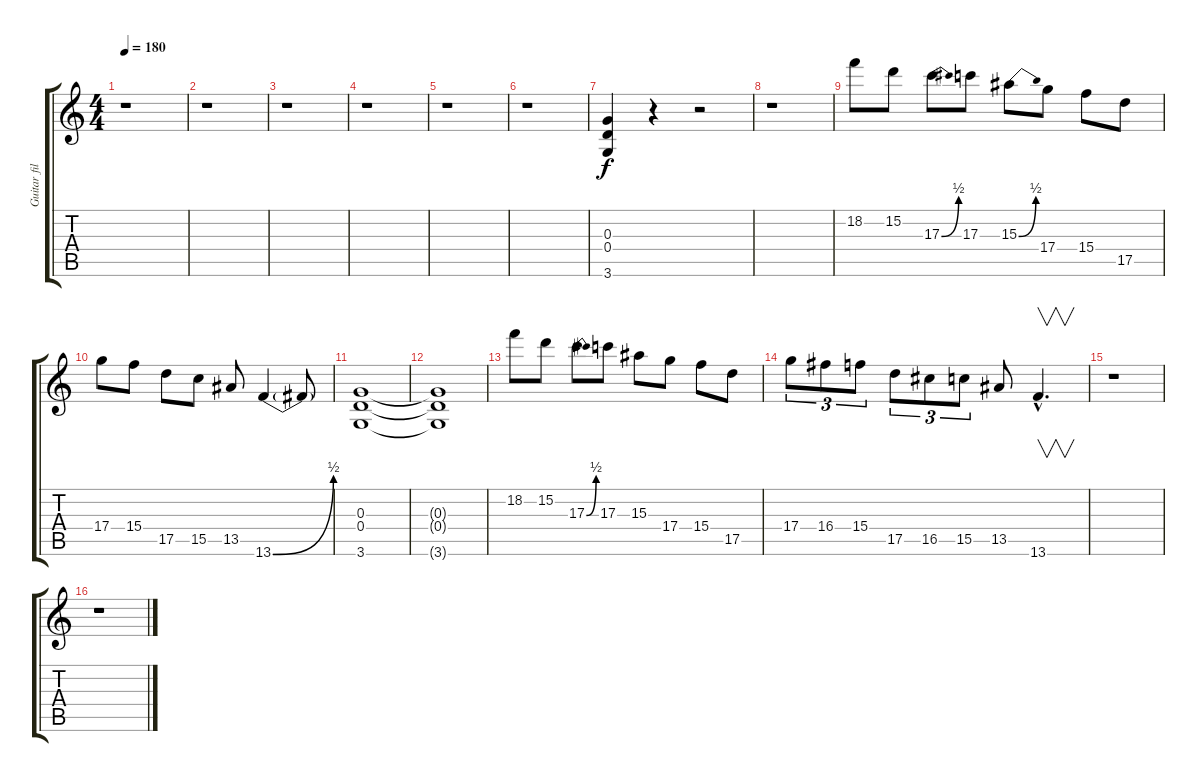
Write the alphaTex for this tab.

\track ("Guitar fills" "Guitar fil") {instrument distortionguitar}
\staff {score tabs}
\tuning (E4 B3 G3 D3 A2 E2) {hide}
\ts (4 4)
\tempo 180
\clef g2
\ks c
r.1{dy f} |
r.1 |
r.1 |
r.1 |
r.1 |
r.1 |
(0.3 0.4 3.6).4 r.4 r.2 |
r.1 |
18.2.8 15.2.8 17.3{be (bend 0 0 60 2)}.8 17.3.8 15.3{be (bend 0 0 60 2)}.8 17.4.8 15.4.8 17.5.8 |
17.4.8 15.4.8 17.5.8 15.5.8 13.5.8 13.6{be (bend 0 0 60 2)}.4 13.6{t}.8 |
(0.3 0.4 3.6).1 |
(0.3{t} 0.4{t} 3.6{t}).1 |
18.2.8 15.2.8 17.3{be (bend 0 0 60 2)}.8 17.3.8 15.3.8 17.4.8 15.4.8 17.5.8 |
17.4.8{tu (3 2)} 16.4.8{tu (3 2)} 15.4.8{tu (3 2)} 17.5.8{tu (3 2)} 16.5.8{tu (3 2)} 15.5.8{tu (3 2)} 13.5.8 13.6{hac}.4{v d} |
r.1 |
r.1
